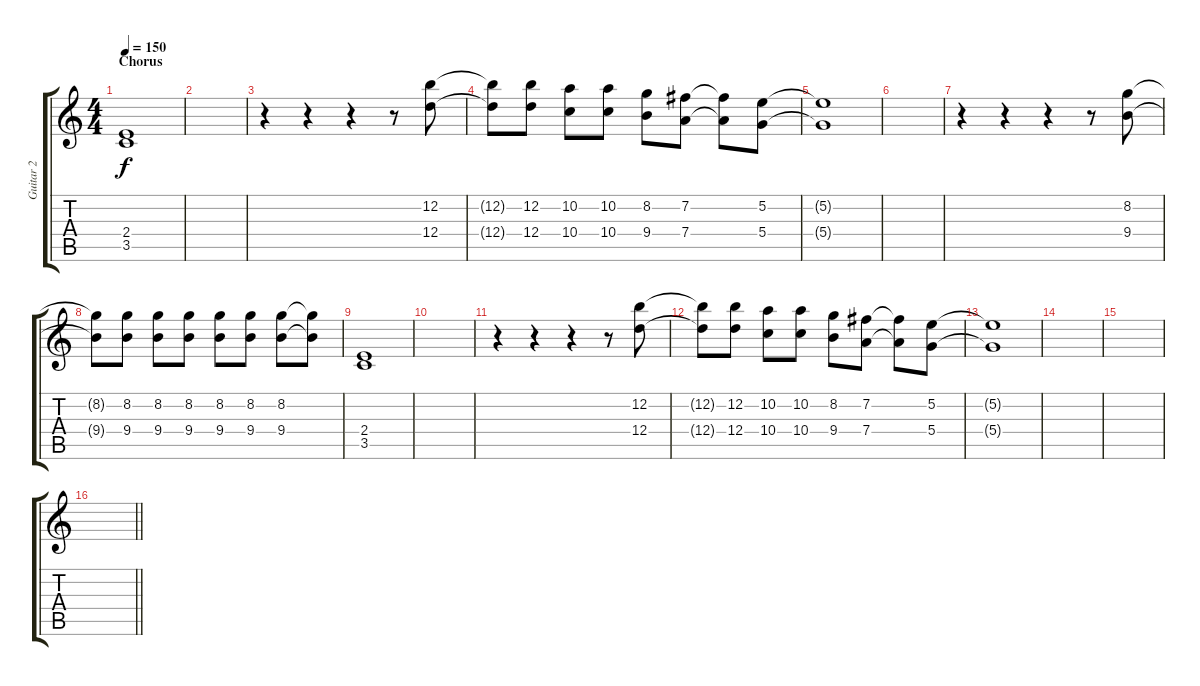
\track ("Guitar 2" "Guitar 2") {instrument acousticguitarsteel}
\staff {score tabs}
\tuning (E4 B3 G3 D3 A2 E2) {hide}
\ts (4 4)
\section ("" "Chorus")
\tempo 150
\clef g2
\ks c
(2.4 3.5).1{dy f} |
|
r.4 r.4 r.4 r.8 (12.2 12.4).8 |
(12.2{t} 12.4{t}).8 (12.2 12.4).8 (10.2 10.4).8 (10.2 10.4).8 (8.2 9.4).8 (7.2 7.4).8 (7.2{t} 7.4{t}).8 (5.2 5.4).8 |
(5.2{t} 5.4{t}).1 |
|
r.4 r.4 r.4 r.8 (8.2 9.4).8 |
(8.2{t} 9.4{t}).8 (8.2 9.4).8 (8.2 9.4).8 (8.2 9.4).8 (8.2 9.4).8 (8.2 9.4).8 (8.2 9.4).8 (8.2{t} 9.4{t}).8 |
(2.4 3.5).1 |
|
r.4 r.4 r.4 r.8 (12.2 12.4).8 |
(12.2{t} 12.4{t}).8 (12.2 12.4).8 (10.2 10.4).8 (10.2 10.4).8 (8.2 9.4).8 (7.2 7.4).8 (7.2{t} 7.4{t}).8 (5.2 5.4).8 |
(5.2{t} 5.4{t}).1 |
|
|
\barLineRight lightlight
